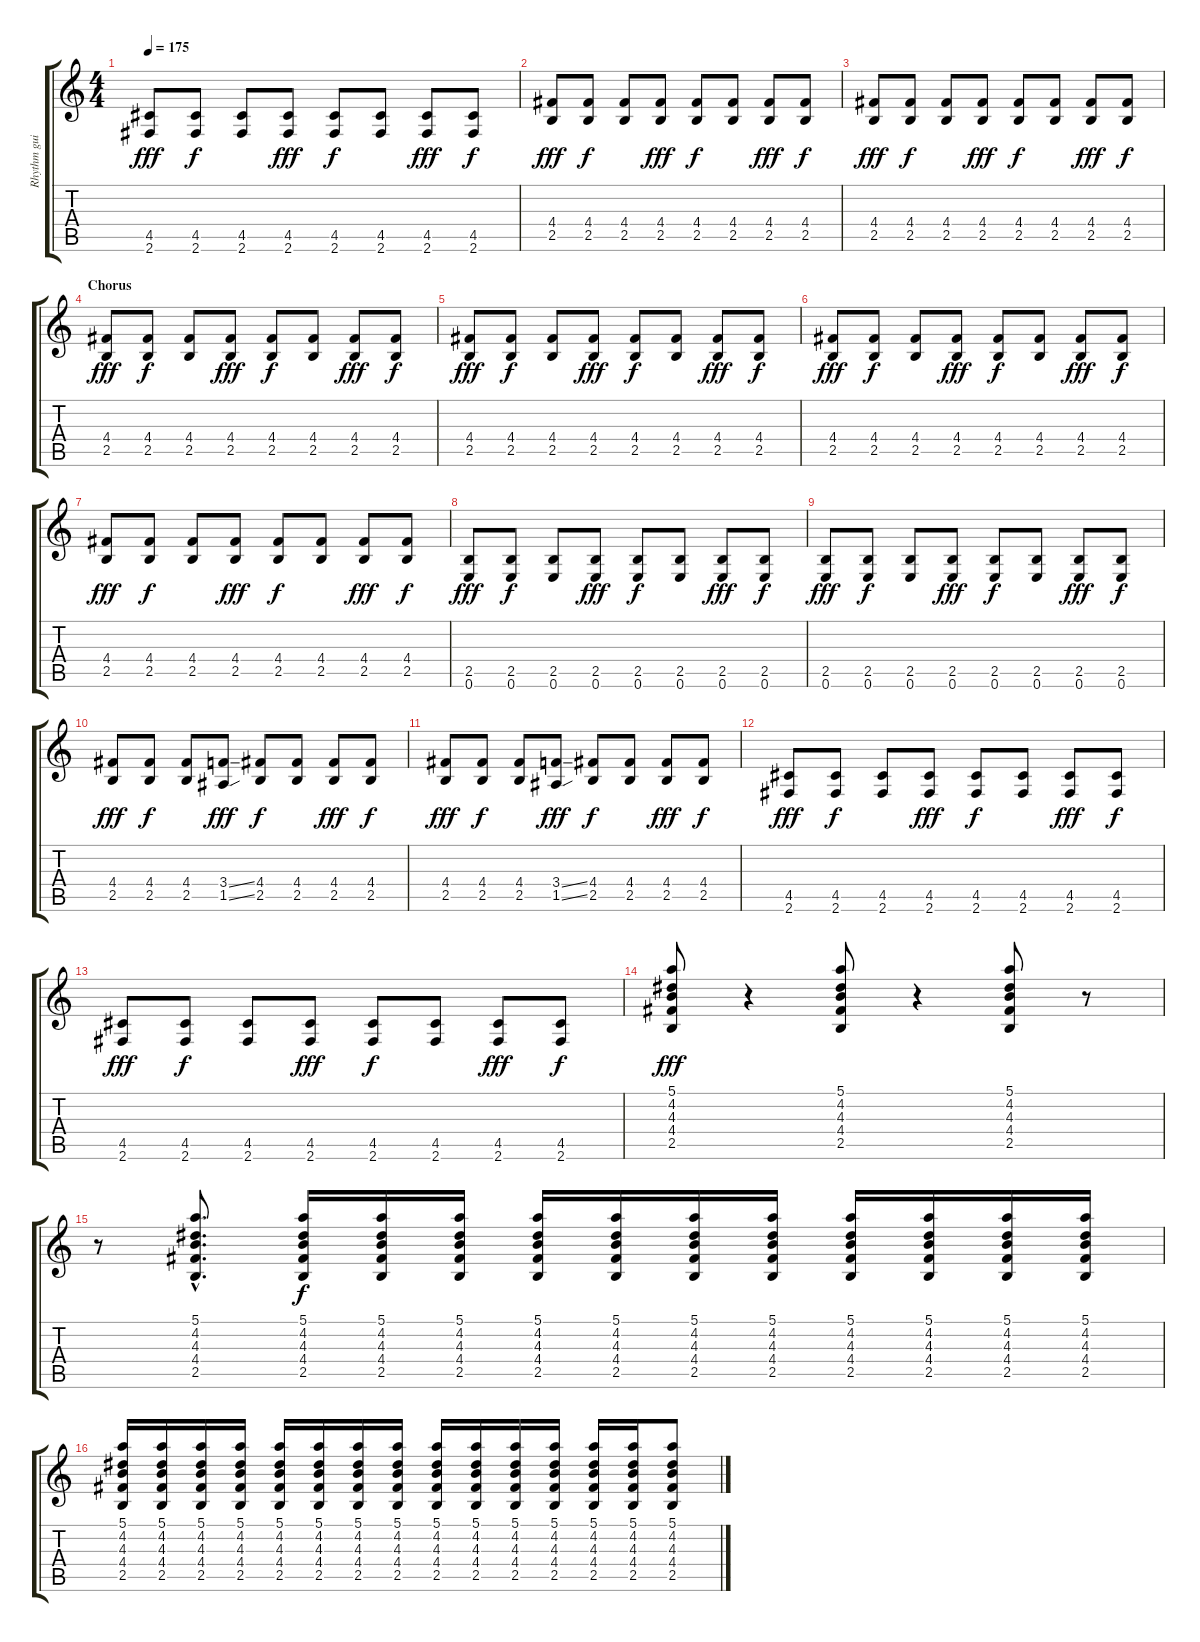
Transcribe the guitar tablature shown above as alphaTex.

\track ("Rhythm guitar" "Rhythm gui") {instrument overdrivenguitar}
\staff {score tabs}
\tuning (E4 B3 G3 D3 A2 E2) {hide}
\ts (4 4)
\tempo 175
\clef g2
\ks c
(4.5 2.6).8{dy fff} (4.5 2.6).8{dy f} (4.5 2.6).8 (4.5 2.6).8{dy fff} (4.5 2.6).8{dy f} (4.5 2.6).8 (4.5 2.6).8{dy fff} (4.5 2.6).8{dy f} |
(4.4 2.5).8{dy fff} (4.4 2.5).8{dy f} (4.4 2.5).8 (4.4 2.5).8{dy fff} (4.4 2.5).8{dy f} (4.4 2.5).8 (4.4 2.5).8{dy fff} (4.4 2.5).8{dy f} |
(4.4 2.5).8{dy fff} (4.4 2.5).8{dy f} (4.4 2.5).8 (4.4 2.5).8{dy fff} (4.4 2.5).8{dy f} (4.4 2.5).8 (4.4 2.5).8{dy fff} (4.4 2.5).8{dy f} |
\section ("" "Chorus")
(4.4 2.5).8{dy fff} (4.4 2.5).8{dy f} (4.4 2.5).8 (4.4 2.5).8{dy fff} (4.4 2.5).8{dy f} (4.4 2.5).8 (4.4 2.5).8{dy fff} (4.4 2.5).8{dy f} |
(4.4 2.5).8{dy fff} (4.4 2.5).8{dy f} (4.4 2.5).8 (4.4 2.5).8{dy fff} (4.4 2.5).8{dy f} (4.4 2.5).8 (4.4 2.5).8{dy fff} (4.4 2.5).8{dy f} |
(4.4 2.5).8{dy fff} (4.4 2.5).8{dy f} (4.4 2.5).8 (4.4 2.5).8{dy fff} (4.4 2.5).8{dy f} (4.4 2.5).8 (4.4 2.5).8{dy fff} (4.4 2.5).8{dy f} |
(4.4 2.5).8{dy fff} (4.4 2.5).8{dy f} (4.4 2.5).8 (4.4 2.5).8{dy fff} (4.4 2.5).8{dy f} (4.4 2.5).8 (4.4 2.5).8{dy fff} (4.4 2.5).8{dy f} |
(2.5 0.6).8{dy fff} (2.5 0.6).8{dy f} (2.5 0.6).8 (2.5 0.6).8{dy fff} (2.5 0.6).8{dy f} (2.5 0.6).8 (2.5 0.6).8{dy fff} (2.5 0.6).8{dy f} |
(2.5 0.6).8{dy fff} (2.5 0.6).8{dy f} (2.5 0.6).8 (2.5 0.6).8{dy fff} (2.5 0.6).8{dy f} (2.5 0.6).8 (2.5 0.6).8{dy fff} (2.5 0.6).8{dy f} |
(4.4 2.5).8{dy fff} (4.4 2.5).8{dy f} (4.4 2.5).8 (3.4{ss} 1.5{ss}).8{dy fff} (4.4 2.5).8{dy f} (4.4 2.5).8 (4.4 2.5).8{dy fff} (4.4 2.5).8{dy f} |
(4.4 2.5).8{dy fff} (4.4 2.5).8{dy f} (4.4 2.5).8 (3.4{ss} 1.5{ss}).8{dy fff} (4.4 2.5).8{dy f} (4.4 2.5).8 (4.4 2.5).8{dy fff} (4.4 2.5).8{dy f} |
(4.5 2.6).8{dy fff} (4.5 2.6).8{dy f} (4.5 2.6).8 (4.5 2.6).8{dy fff} (4.5 2.6).8{dy f} (4.5 2.6).8 (4.5 2.6).8{dy fff} (4.5 2.6).8{dy f} |
(4.5 2.6).8{dy fff} (4.5 2.6).8{dy f} (4.5 2.6).8 (4.5 2.6).8{dy fff} (4.5 2.6).8{dy f} (4.5 2.6).8 (4.5 2.6).8{dy fff} (4.5 2.6).8{dy f} |
(5.1 4.2 4.3 4.4 2.5).8{dy fff} r.4 (5.1 4.2 4.3 4.4 2.5).8 r.4 (5.1 4.2 4.3 4.4 2.5).8 r.8 |
r.8 (5.1{hac} 4.2{hac} 4.3{hac} 4.4{hac} 2.5{hac}).8{d} (5.1 4.2 4.3 4.4 2.5).16{dy f} (5.1 4.2 4.3 4.4 2.5).16 (5.1 4.2 4.3 4.4 2.5).16 (5.1 4.2 4.3 4.4 2.5).16 (5.1 4.2 4.3 4.4 2.5).16 (5.1 4.2 4.3 4.4 2.5).16 (5.1 4.2 4.3 4.4 2.5).16 (5.1 4.2 4.3 4.4 2.5).16 (5.1 4.2 4.3 4.4 2.5).16 (5.1 4.2 4.3 4.4 2.5).16 (5.1 4.2 4.3 4.4 2.5).16 |
(5.1 4.2 4.3 4.4 2.5).16 (5.1 4.2 4.3 4.4 2.5).16 (5.1 4.2 4.3 4.4 2.5).16 (5.1 4.2 4.3 4.4 2.5).16 (5.1 4.2 4.3 4.4 2.5).16 (5.1 4.2 4.3 4.4 2.5).16 (5.1 4.2 4.3 4.4 2.5).16 (5.1 4.2 4.3 4.4 2.5).16 (5.1 4.2 4.3 4.4 2.5).16 (5.1 4.2 4.3 4.4 2.5).16 (5.1 4.2 4.3 4.4 2.5).16 (5.1 4.2 4.3 4.4 2.5).16 (5.1 4.2 4.3 4.4 2.5).16 (5.1 4.2 4.3 4.4 2.5).16 (5.1 4.2 4.3 4.4 2.5).8
